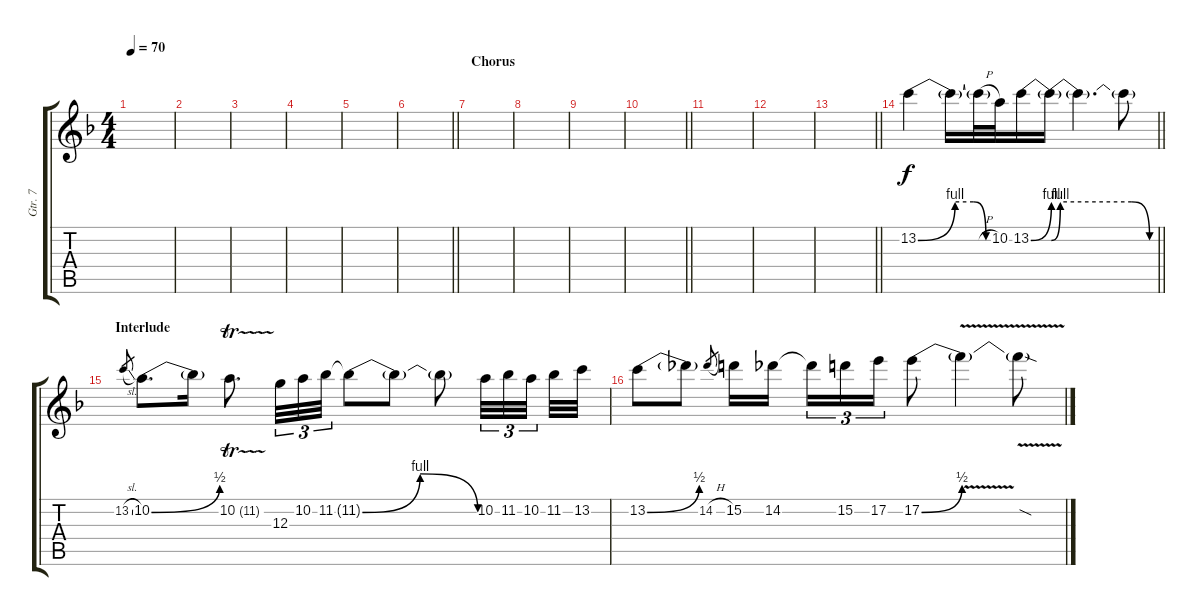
\track ("Gtr. 7" "Gtr. 7") {instrument overdrivenguitar}
\staff {score tabs}
\tuning (E4 B3 G3 D3 A2 E2) {hide}
\ts (4 4)
\tempo 70
\clef g2
\ks f
|
|
|
|
|
\barLineRight lightlight
|
\section ("" "Chorus")
|
|
|
\barLineRight lightlight
|
|
|
\barLineRight lightlight
|
\barLineRight lightlight
13.2{be (custom 0 0 30 4 45 4 55 0 60 0)}.4{dy f} 13.2{t}.16 13.2{h t}.32 10.2.32 13.2{be (bend 0 0 60 4)}.16 13.2{be (custom 0 0 5 4 45 4 55 0 60 0) t}.16 13.2{t}.4{d} 13.2{t}.8 |
\section ("" "Interlude")
13.2{sl}.8{gr} 10.2{be (bend 0 0 60 2)}.8{d} 10.2{t}.16 10.2{tr (11 32)}.8{d} 12.3.32{tu (3 2)} 10.2.32{tu (3 2)} 11.2.32{tu (3 2)} 11.2{be (bendrelease 0 0 15 4 45 4 60 0) t}.8 11.2{t}.8 11.2{t}.8 10.2.32{tu (3 2)} 11.2.32{tu (3 2)} 10.2.32{tu (3 2) beam splitsecondary} 11.2.32 13.2.32 |
13.2{be (bend 0 0 60 2)}.8 13.2{t}.8 14.2{h}.8{gr} 15.2.16 14.2.16{beam splitsecondary} 14.2{t}.16{tu (3 2)} 15.2.16{tu (3 2)} 17.2.16{tu (3 2)} 17.2{be (bend 0 0 60 2)}.8 17.2{v t}.4 17.2{sod t}.8
